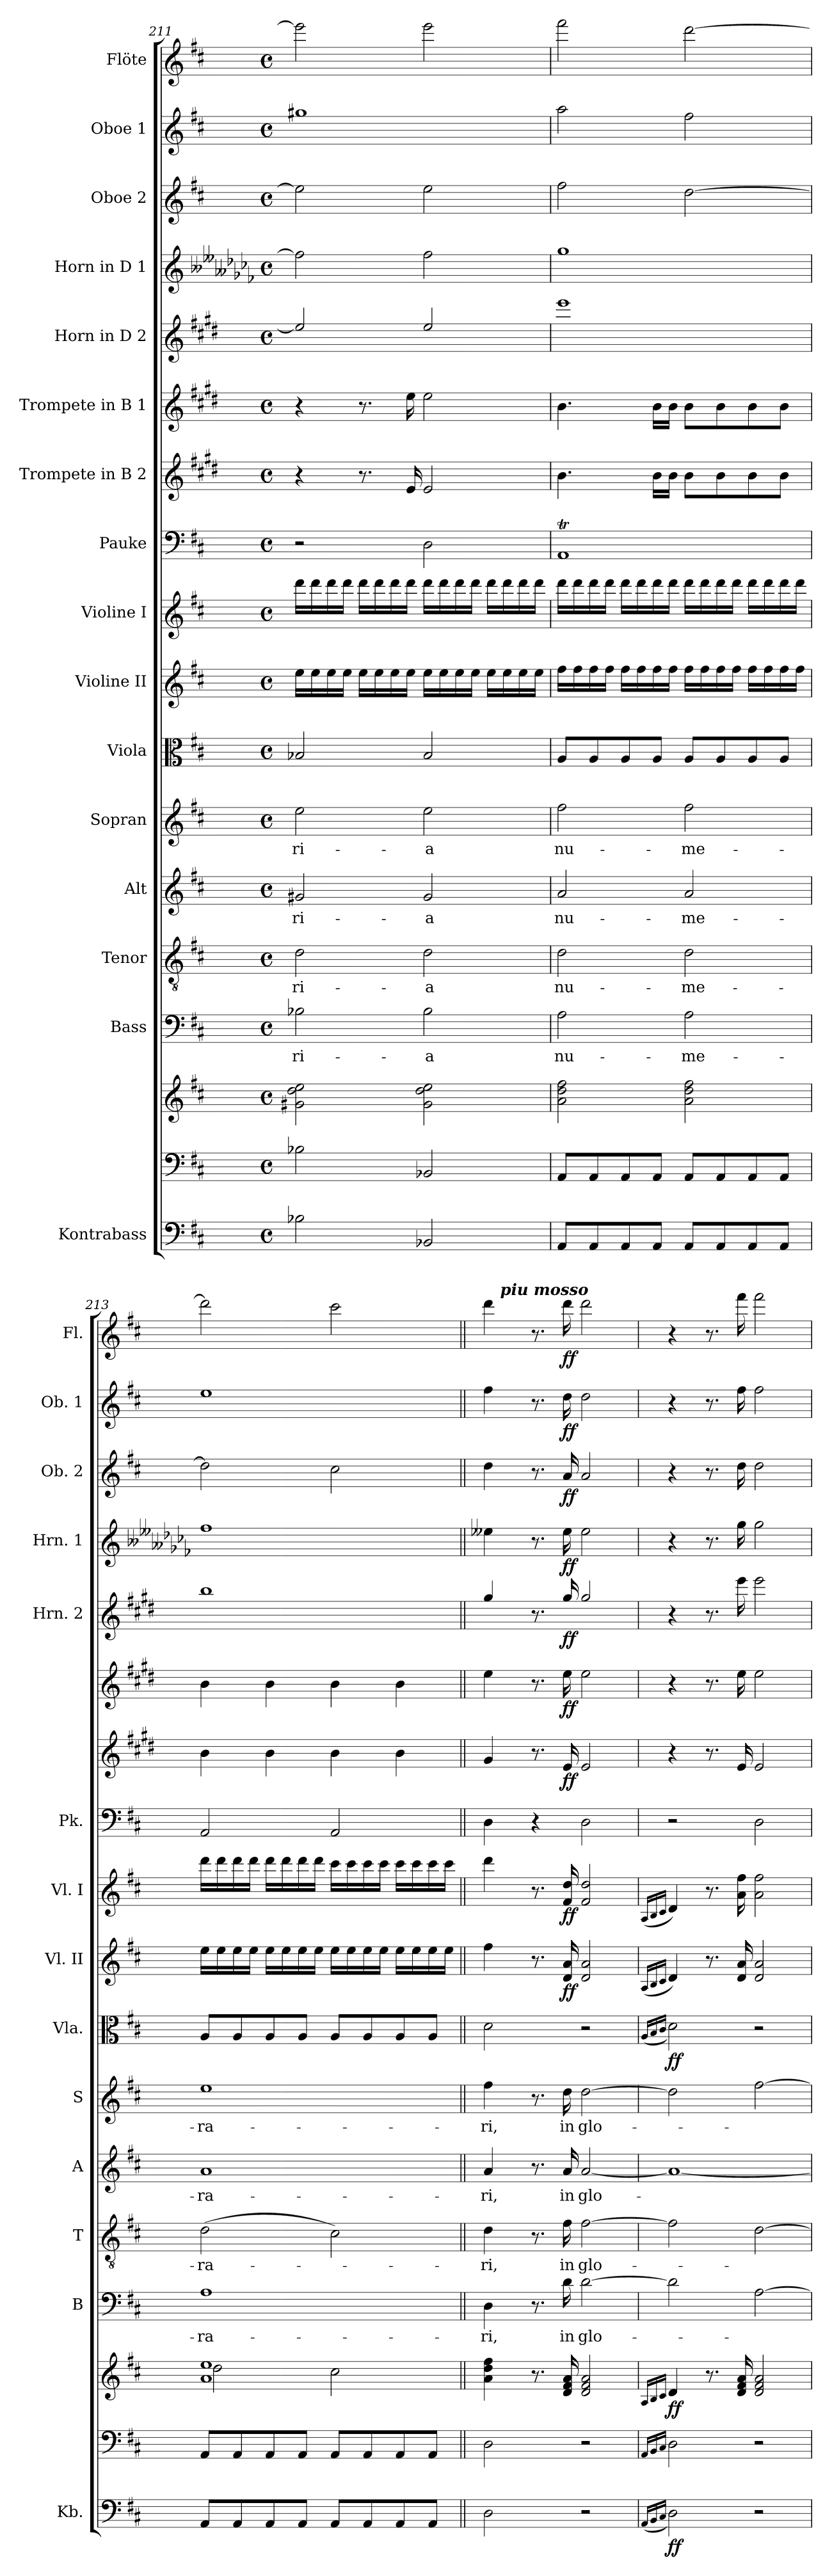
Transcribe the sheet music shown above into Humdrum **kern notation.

**kern	**dynam	**kern	**kern	**dynam	**kern	**text	**kern	**text	**kern	**text	**kern	**text	**kern	**dynam	**kern	**dynam	**kern	**dynam	**kern	**kern	**dynam	**kern	**dynam	**kern	**dynam	**kern	**dynam	**kern	**dynam	**kern	**dynam	**kern	**dynam
*part17	*part17	*part16	*part16	*part16	*part15	*part15	*part14	*part14	*part13	*part13	*part12	*part12	*part11	*part11	*part10	*part10	*part9	*part9	*part8	*part7	*part7	*part6	*part6	*part5	*part5	*part4	*part4	*part3	*part3	*part2	*part2	*part1	*part1
*staff18	*staff18	*staff17	*staff16	*staff16/17	*staff15	*staff15	*staff14	*staff14	*staff13	*staff13	*staff12	*staff12	*staff11	*staff11	*staff10	*staff10	*staff9	*staff9	*staff8	*staff7	*staff7	*staff6	*staff6	*staff5	*staff5	*staff4	*staff4	*staff3	*staff3	*staff2	*staff2	*staff1	*staff1
*I"Kontrabass	*	*	*	*	*I"Bass	*	*I"Tenor	*	*I"Alt	*	*I"Sopran	*	*I"Viola	*	*I"Violine II	*	*I"Violine I	*	*I"Pauke	*I"Trompete in B 2	*	*I"Trompete in B 1	*	*I"Horn in D 2	*	*I"Horn in D 1	*	*I"Oboe 2	*	*I"Oboe 1	*	*I"Flöte	*
*I'Kb.	*	*	*	*	*I'B	*	*I'T	*	*I'A	*	*I'S	*	*I'Vla.	*	*I'Vl. II	*	*I'Vl. I	*	*I'Pk.	*	*	*	*	*I'Hrn. 2	*	*I'Hrn. 1	*	*I'Ob. 2	*	*I'Ob. 1	*	*I'Fl.	*
*clefF4	*	*clefF4	*clefG2	*	*clefF4	*	*clefGv2	*	*clefG2	*	*clefG2	*	*clefC3	*	*clefG2	*	*clefG2	*	*clefF4	*clefG2	*	*clefG2	*	*clefG2	*	*clefG2	*	*clefG2	*	*clefG2	*	*clefG2	*
*ITrd7c12	*	*	*	*	*	*	*	*	*	*	*	*	*	*	*	*	*	*	*	*ITrd1c2	*	*ITrd1c2	*	*ITrd4c7	*	*ITrd-8c-12	*	*	*	*	*	*	*
*k[f#c#]	*	*k[f#c#]	*k[f#c#]	*	*k[f#c#]	*	*k[f#c#]	*	*k[f#c#]	*	*k[f#c#]	*	*k[f#c#]	*	*k[f#c#]	*	*k[f#c#]	*	*k[f#c#]	*k[f#c#]	*	*k[f#c#]	*	*k[f#c#g#]	*	*k[b--e--a--d-g-c-f-]	*	*k[f#c#]	*	*k[f#c#]	*	*k[f#c#]	*
*D:	*	*D:	*D:	*	*D:	*	*D:	*	*D:	*	*D:	*	*D:	*	*D:	*	*D:	*	*D:	*D:	*	*D:	*	*A:	*	*E--:	*	*D:	*	*D:	*	*D:	*
*M4/4	*	*M4/4	*M4/4	*	*M4/4	*	*M4/4	*	*M4/4	*	*M4/4	*	*M4/4	*	*M4/4	*	*M4/4	*	*M4/4	*M4/4	*	*M4/4	*	*M4/4	*	*M4/4	*	*M4/4	*	*M4/4	*	*M4/4	*
*met(c)	*	*met(c)	*met(c)	*	*met(c)	*	*met(c)	*	*met(c)	*	*met(c)	*	*met(c)	*	*met(c)	*	*met(c)	*	*met(c)	*met(c)	*	*met(c)	*	*met(c)	*	*met(c)	*	*met(c)	*	*met(c)	*	*met(c)	*
=211	=211	=211	=211	=211	=211	=211	=211	=211	=211	=211	=211	=211	=211	=211	=211	=211	=211	=211	=211	=211	=211	=211	=211	=211	=211	=211	=211	=211	=211	=211	=211	=211	=211
!	!	!	!	!	!	!LO:LY:b	!	!LO:LY:b	!	!LO:LY:b	!	!LO:LY:b	!	!	!	!	!	!	!	!	!	!	!	!	!	!	!	!	!	!	!	!	!
2BB-X\	.	2B-X\	2g#X\ 2dd\ 2ee\	.	2B-X\	-ri-	2d\	-ri-	2g#X/	-ri-	2ee\	-ri-	2B-X/	.	16ee\LL	.	16ddd\LL	.	2r	4r	.	4r	.	2a/]	.	2fff-\]	.	2ee\]	.	1gg#X	.	2eee\]	.
.	.	.	.	.	.	.	.	.	.	.	.	.	.	.	16ee\	.	16ddd\	.	.	.	.	.	.	.	.	.	.	.	.	.	.	.	.
.	.	.	.	.	.	.	.	.	.	.	.	.	.	.	16ee\	.	16ddd\	.	.	.	.	.	.	.	.	.	.	.	.	.	.	.	.
.	.	.	.	.	.	.	.	.	.	.	.	.	.	.	16ee\JJ	.	16ddd\JJ	.	.	.	.	.	.	.	.	.	.	.	.	.	.	.	.
.	.	.	.	.	.	.	.	.	.	.	.	.	.	.	16ee\LL	.	16ddd\LL	.	.	8.r	.	8.r	.	.	.	.	.	.	.	.	.	.	.
.	.	.	.	.	.	.	.	.	.	.	.	.	.	.	16ee\	.	16ddd\	.	.	.	.	.	.	.	.	.	.	.	.	.	.	.	.
.	.	.	.	.	.	.	.	.	.	.	.	.	.	.	16ee\	.	16ddd\	.	.	.	.	.	.	.	.	.	.	.	.	.	.	.	.
.	.	.	.	.	.	.	.	.	.	.	.	.	.	.	16ee\JJ	.	16ddd\JJ	.	.	16d/	.	16dd\	.	.	.	.	.	.	.	.	.	.	.
!	!	!	!	!	!	!LO:LY:b	!	!LO:LY:b	!	!LO:LY:b	!	!LO:LY:b	!	!	!	!	!	!	!	!	!	!	!	!	!	!	!	!	!	!	!	!	!
2BBB-X/	.	2BB-X/	2g#\ 2dd\ 2ee\	.	2B-\	-a	2d\	-a	2g#/	-a	2ee\	-a	2B-/	.	16ee\LL	.	16ddd\LL	.	2D\	2d/	.	2dd\	.	2a/	.	2fff-\	.	2ee\	.	.	.	2eee\	.
.	.	.	.	.	.	.	.	.	.	.	.	.	.	.	16ee\	.	16ddd\	.	.	.	.	.	.	.	.	.	.	.	.	.	.	.	.
.	.	.	.	.	.	.	.	.	.	.	.	.	.	.	16ee\	.	16ddd\	.	.	.	.	.	.	.	.	.	.	.	.	.	.	.	.
.	.	.	.	.	.	.	.	.	.	.	.	.	.	.	16ee\JJ	.	16ddd\JJ	.	.	.	.	.	.	.	.	.	.	.	.	.	.	.	.
.	.	.	.	.	.	.	.	.	.	.	.	.	.	.	16ee\LL	.	16ddd\LL	.	.	.	.	.	.	.	.	.	.	.	.	.	.	.	.
.	.	.	.	.	.	.	.	.	.	.	.	.	.	.	16ee\	.	16ddd\	.	.	.	.	.	.	.	.	.	.	.	.	.	.	.	.
.	.	.	.	.	.	.	.	.	.	.	.	.	.	.	16ee\	.	16ddd\	.	.	.	.	.	.	.	.	.	.	.	.	.	.	.	.
.	.	.	.	.	.	.	.	.	.	.	.	.	.	.	16ee\JJ	.	16ddd\JJ	.	.	.	.	.	.	.	.	.	.	.	.	.	.	.	.
!!LO:PB:g=z
=212	=212	=212	=212	=212	=212	=212	=212	=212	=212	=212	=212	=212	=212	=212	=212	=212	=212	=212	=212	=212	=212	=212	=212	=212	=212	=212	=212	=212	=212	=212	=212	=212	=212
!	!	!	!	!	!	!LO:LY:b	!	!LO:LY:b	!	!LO:LY:b	!	!LO:LY:b	!	!	!	!	!	!	!	!	!	!	!	!	!	!	!	!	!	!	!	!	!
8AAA/L	.	8AA/L	2a\ 2dd\ 2ff#\	.	2A\	nu-	2d\	nu-	2a/	nu-	2ff#\	nu-	8A/L	.	16ff#\LL	.	16ddd\LL	.	1AAT	4.a\	.	4.a\	.	1aa	.	1ggg-	.	2ff#\	.	2aa\	.	2fff#\	.
.	.	.	.	.	.	.	.	.	.	.	.	.	.	.	16ff#\	.	16ddd\	.	.	.	.	.	.	.	.	.	.	.	.	.	.	.	.
8AAA/	.	8AA/	.	.	.	.	.	.	.	.	.	.	8A/	.	16ff#\	.	16ddd\	.	.	.	.	.	.	.	.	.	.	.	.	.	.	.	.
.	.	.	.	.	.	.	.	.	.	.	.	.	.	.	16ff#\JJ	.	16ddd\JJ	.	.	.	.	.	.	.	.	.	.	.	.	.	.	.	.
8AAA/	.	8AA/	.	.	.	.	.	.	.	.	.	.	8A/	.	16ff#\LL	.	16ddd\LL	.	.	.	.	.	.	.	.	.	.	.	.	.	.	.	.
.	.	.	.	.	.	.	.	.	.	.	.	.	.	.	16ff#\	.	16ddd\	.	.	.	.	.	.	.	.	.	.	.	.	.	.	.	.
8AAA/J	.	8AA/J	.	.	.	.	.	.	.	.	.	.	8A/J	.	16ff#\	.	16ddd\	.	.	16a\LL	.	16a\LL	.	.	.	.	.	.	.	.	.	.	.
.	.	.	.	.	.	.	.	.	.	.	.	.	.	.	16ff#\JJ	.	16ddd\JJ	.	.	16a\JJ	.	16a\JJ	.	.	.	.	.	.	.	.	.	.	.
!	!	!	!	!	!	!LO:LY:b	!	!LO:LY:b	!	!LO:LY:b	!	!LO:LY:b	!	!	!	!	!	!	!	!	!	!	!	!	!	!	!	!	!	!	!	!	!
8AAA/L	.	8AA/L	2a\ 2dd\ 2ff#\	.	2A\	-me-	2d\	-me-	2a/	-me-	2ff#\	-me-	8A/L	.	16ff#\LL	.	16ddd\LL	.	.	8a\L	.	8a\L	.	.	.	.	.	[2dd\	.	2ff#\	.	[2ddd\	.
.	.	.	.	.	.	.	.	.	.	.	.	.	.	.	16ff#\	.	16ddd\	.	.	.	.	.	.	.	.	.	.	.	.	.	.	.	.
8AAA/	.	8AA/	.	.	.	.	.	.	.	.	.	.	8A/	.	16ff#\	.	16ddd\	.	.	8a\	.	8a\	.	.	.	.	.	.	.	.	.	.	.
.	.	.	.	.	.	.	.	.	.	.	.	.	.	.	16ff#\JJ	.	16ddd\JJ	.	.	.	.	.	.	.	.	.	.	.	.	.	.	.	.
8AAA/	.	8AA/	.	.	.	.	.	.	.	.	.	.	8A/	.	16ff#\LL	.	16ddd\LL	.	.	8a\	.	8a\	.	.	.	.	.	.	.	.	.	.	.
.	.	.	.	.	.	.	.	.	.	.	.	.	.	.	16ff#\	.	16ddd\	.	.	.	.	.	.	.	.	.	.	.	.	.	.	.	.
8AAA/J	.	8AA/J	.	.	.	.	.	.	.	.	.	.	8A/J	.	16ff#\	.	16ddd\	.	.	8a\J	.	8a\J	.	.	.	.	.	.	.	.	.	.	.
.	.	.	.	.	.	.	.	.	.	.	.	.	.	.	16ff#\JJ	.	16ddd\JJ	.	.	.	.	.	.	.	.	.	.	.	.	.	.	.	.
=213	=213	=213	=213	=213	=213	=213	=213	=213	=213	=213	=213	=213	=213	=213	=213	=213	=213	=213	=213	=213	=213	=213	=213	=213	=213	=213	=213	=213	=213	=213	=213	=213	=213
*	*	*	*^	*	*	*	*	*	*	*	*	*	*	*	*	*	*	*	*	*	*	*	*	*	*	*	*	*	*	*	*	*	*
!	!	!	!	!	!	!	!LO:LY:b	!	!LO:LY:b	!	!LO:LY:b	!	!LO:LY:b	!	!	!	!	!	!	!	!	!	!	!	!	!	!	!	!	!	!	!	!	!
8AAA/L	.	8AA/L	1a 1ee	2dd\	.	1A	-ra-	(>2d\	-ra-	1a	-ra-	1ee	-ra-	8A/L	.	16ee\LL	.	16ddd\LL	.	2AA/	4a\	.	4a\	.	1ee	.	1fff-	.	2dd\]	.	1ee	.	2ddd\]	.
.	.	.	.	.	.	.	.	.	.	.	.	.	.	.	.	16ee\	.	16ddd\	.	.	.	.	.	.	.	.	.	.	.	.	.	.	.	.
8AAA/	.	8AA/	.	.	.	.	.	.	.	.	.	.	.	8A/	.	16ee\	.	16ddd\	.	.	.	.	.	.	.	.	.	.	.	.	.	.	.	.
.	.	.	.	.	.	.	.	.	.	.	.	.	.	.	.	16ee\JJ	.	16ddd\JJ	.	.	.	.	.	.	.	.	.	.	.	.	.	.	.	.
8AAA/	.	8AA/	.	.	.	.	.	.	.	.	.	.	.	8A/	.	16ee\LL	.	16ddd\LL	.	.	4a\	.	4a\	.	.	.	.	.	.	.	.	.	.	.
.	.	.	.	.	.	.	.	.	.	.	.	.	.	.	.	16ee\	.	16ddd\	.	.	.	.	.	.	.	.	.	.	.	.	.	.	.	.
8AAA/J	.	8AA/J	.	.	.	.	.	.	.	.	.	.	.	8A/J	.	16ee\	.	16ddd\	.	.	.	.	.	.	.	.	.	.	.	.	.	.	.	.
.	.	.	.	.	.	.	.	.	.	.	.	.	.	.	.	16ee\JJ	.	16ddd\JJ	.	.	.	.	.	.	.	.	.	.	.	.	.	.	.	.
8AAA/L	.	8AA/L	.	2cc#\	.	.	.	2c#\)	.	.	.	.	.	8A/L	.	16ee\LL	.	16ccc#\LL	.	2AA/	4a\	.	4a\	.	.	.	.	.	2cc#\	.	.	.	2ccc#\	.
.	.	.	.	.	.	.	.	.	.	.	.	.	.	.	.	16ee\	.	16ccc#\	.	.	.	.	.	.	.	.	.	.	.	.	.	.	.	.
8AAA/	.	8AA/	.	.	.	.	.	.	.	.	.	.	.	8A/	.	16ee\	.	16ccc#\	.	.	.	.	.	.	.	.	.	.	.	.	.	.	.	.
.	.	.	.	.	.	.	.	.	.	.	.	.	.	.	.	16ee\JJ	.	16ccc#\JJ	.	.	.	.	.	.	.	.	.	.	.	.	.	.	.	.
8AAA/	.	8AA/	.	.	.	.	.	.	.	.	.	.	.	8A/	.	16ee\LL	.	16ccc#\LL	.	.	4a\	.	4a\	.	.	.	.	.	.	.	.	.	.	.
.	.	.	.	.	.	.	.	.	.	.	.	.	.	.	.	16ee\	.	16ccc#\	.	.	.	.	.	.	.	.	.	.	.	.	.	.	.	.
8AAA/J	.	8AA/J	.	.	.	.	.	.	.	.	.	.	.	8A/J	.	16ee\	.	16ccc#\	.	.	.	.	.	.	.	.	.	.	.	.	.	.	.	.
.	.	.	.	.	.	.	.	.	.	.	.	.	.	.	.	16ee\JJ	.	16ccc#\JJ	.	.	.	.	.	.	.	.	.	.	.	.	.	.	.	.
*	*	*	*v	*v	*	*	*	*	*	*	*	*	*	*	*	*	*	*	*	*	*	*	*	*	*	*	*	*	*	*	*	*	*	*
=214||	=214||	=214||	=214||	=214||	=214||	=214||	=214||	=214||	=214||	=214||	=214||	=214||	=214||	=214||	=214||	=214||	=214||	=214||	=214||	=214||	=214||	=214||	=214||	=214||	=214||	=214||	=214||	=214||	=214||	=214||	=214||	=214||	=214||
!	!	!	!	!	!	!LO:LY:b	!	!LO:LY:b	!	!LO:LY:b	!	!LO:LY:b	!	!	!	!	!	!	!	!	!	!	!	!	!	!	!	!	!	!	!	!	!
*	*	*	*	*	*	*	*	*	*	*	*	*	*	*	*	*	*	*	*	*	*	*	*	*	*	*	*	*	*	*	*	*^	*
2DD\	.	2D\	4a\ 4dd\ 4ff#\	.	4D\	-ri,	4d\	-ri,	4a/	-ri,	4ff#\	-ri,	2d\	.	4ff#\	.	4ddd\	.	4D\	4f#/	.	4dd\	.	4cc#/	.	4eee--\	.	4dd\	.	4ff#\	.	4ddd\	16ryy	.
!	!	!	!	!	!	!	!	!	!	!	!	!	!	!	!	!	!	!	!	!	!	!	!	!	!	!	!	!	!	!	!	!	!LO:TX:a:Bi:t=piu mosso	!
.	.	.	.	.	.	.	.	.	.	.	.	.	.	.	.	.	.	.	.	.	.	.	.	.	.	.	.	.	.	.	.	.	2...ryy	.
.	.	.	8.r	.	8.r	.	8.r	.	8.r	.	8.r	.	.	.	8.r	.	8.r	.	4r	8.r	.	8.r	.	8.r	.	8.r	.	8.r	.	8.r	.	8.r	.	.
!	!	!	!	!	!	!LO:LY:b	!	!LO:LY:b	!	!LO:LY:b	!	!LO:LY:b	!	!	!	!LO:DY:b	!	!LO:DY:b	!	!	!LO:DY:b	!	!LO:DY:b	!	!LO:DY:b	!	!LO:DY:b	!	!LO:DY:b	!	!LO:DY:b	!	!	!LO:DY:b
.	.	.	16d/ 16f#/ 16a/	.	16d\	in	16f#\	in	16a/	in	16dd\	in	.	.	16d/ 16a/	ff	16f#/ 16dd/	ff	.	16d/	ff	16dd\	ff	16cc#/	ff	16eee--\	ff	16a/	ff	16dd\	ff	16ddd\	.	ff
!	!	!	!	!	!	!LO:LY:b	!	!LO:LY:b	!	!LO:LY:b	!	!LO:LY:b	!	!	!	!	!	!	!	!	!	!	!	!	!	!	!	!	!	!	!	!	!	!
2r	.	2r	2d/ 2f#/ 2a/	.	[2d\	glo-	[2f#\	glo-	[2a/	glo-	[2dd\	glo-	2r	.	2d/ 2a/	.	2f#/ 2dd/	.	2D\	2d/	.	2dd\	.	2cc#/	.	2eee--\	.	2a/	.	2dd\	.	2ddd\	.	.
*	*	*	*	*	*	*	*	*	*	*	*	*	*	*	*	*	*	*	*	*	*	*	*	*	*	*	*	*	*	*	*	*v	*v	*
=215	=215	=215	=215	=215	=215	=215	=215	=215	=215	=215	=215	=215	=215	=215	=215	=215	=215	=215	=215	=215	=215	=215	=215	=215	=215	=215	=215	=215	=215	=215	=215	=215	=215
(<16qAAA/LL	.	16qAA/LL	16qA/LL	.	.	.	.	.	.	.	.	.	(<16qA/LL	.	(<16qA/LL	.	(<16qA/LL	.	.	.	.	.	.	.	.	.	.	.	.	.	.	.	.
16qBBB/	.	16qBB/	16qB/	.	.	.	.	.	.	.	.	.	16qB/	.	16qB/	.	16qB/	.	.	.	.	.	.	.	.	.	.	.	.	.	.	.	.
16qCC#/JJ	.	16qC#/JJ	16qc#/JJ	.	.	.	.	.	.	.	.	.	16qc#/JJ	.	16qc#/JJ	.	16qc#/JJ	.	.	.	.	.	.	.	.	.	.	.	.	.	.	.	.
!	!LO:DY:b	!	!	!LO:DY:b	!	!	!	!	!	!	!	!	!	!LO:DY:b	!	!	!	!	!	!	!	!	!	!	!	!	!	!	!	!	!	!	!
2DD\)	ff	2D\	4d/	ff	2d\]	.	2f#\]	.	1a_	.	2dd\]	.	2d\)	ff	4d/)	.	4d/)	.	2r	4r	.	4r	.	4r	.	4r	.	4r	.	4r	.	4r	.
.	.	.	8.r	.	.	.	.	.	.	.	.	.	.	.	8.r	.	8.r	.	.	8.r	.	8.r	.	8.r	.	8.r	.	8.r	.	8.r	.	8.r	.
.	.	.	16d/ 16f#/ 16a/	.	.	.	.	.	.	.	.	.	.	.	16d/ 16a/	.	16a\ 16ff#\	.	.	16d/	.	16dd\	.	16aa\	.	16ggg-\	.	16dd\	.	16ff#\	.	16fff#\	.
2r	.	2r	2d/ 2f#/ 2a/	.	[2A\	.	[2d\	.	.	.	[2ff#\	.	2r	.	2d/ 2a/	.	2a\ 2ff#\	.	2D\	2d/	.	2dd\	.	2aa\	.	2ggg-\	.	2dd\	.	2ff#\	.	2fff#\	.
=	=	=	=	=	=	=	=	=	=	=	=	=	=	=	=	=	=	=	=	=	=	=	=	=	=	=	=	=	=	=	=	=	=
*-	*-	*-	*-	*-	*-	*-	*-	*-	*-	*-	*-	*-	*-	*-	*-	*-	*-	*-	*-	*-	*-	*-	*-	*-	*-	*-	*-	*-	*-	*-	*-	*-	*-
